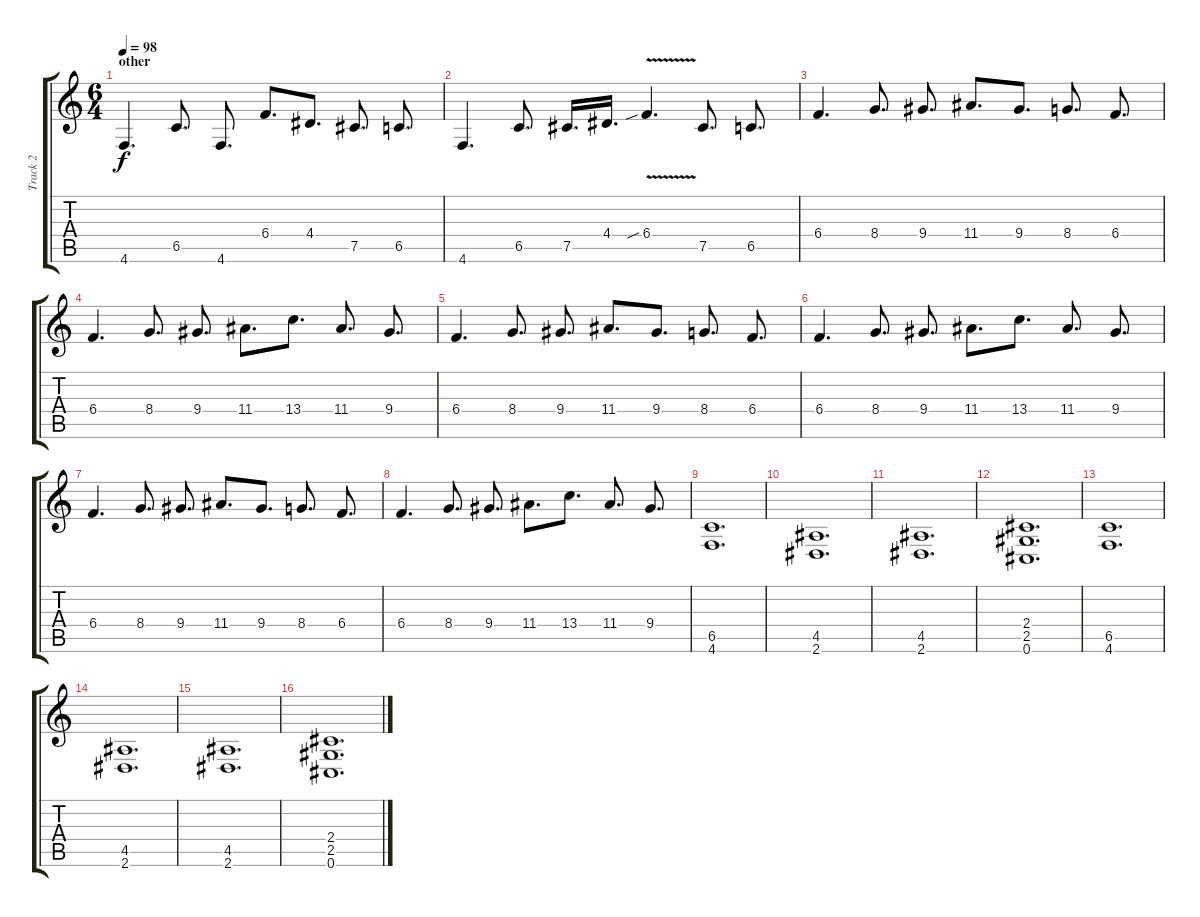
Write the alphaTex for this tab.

\track ("Track 2" "Track 2") {instrument distortionguitar}
\staff {score tabs}
\tuning (Db4 Ab3 E3 B2 Gb2 Db2) {hide}
\ts (6 4)
\section ("" "other ")
\tempo 98
\clef g2
\ks c
4.6.4{d dy f} 6.5.8{d} 4.6.8{d} 6.4.8{d} 4.4.8{d} 7.5.8{d} 6.5.8{d} |
4.6.4{d} 6.5.8{d} 7.5.16{d} 4.4.16{d} 6.4{v sib}.4{d} 7.5.8{d} 6.5.8{d} |
6.4.4{d} 8.4.8{d} 9.4.8{d} 11.4.8{d} 9.4.8{d} 8.4.8{d} 6.4.8{d} |
6.4.4{d} 8.4.8{d} 9.4.8{d} 11.4.8{d} 13.4.8{d} 11.4.8{d} 9.4.8{d} |
6.4.4{d} 8.4.8{d} 9.4.8{d} 11.4.8{d} 9.4.8{d} 8.4.8{d} 6.4.8{d} |
6.4.4{d} 8.4.8{d} 9.4.8{d} 11.4.8{d} 13.4.8{d} 11.4.8{d} 9.4.8{d} |
6.4.4{d} 8.4.8{d} 9.4.8{d} 11.4.8{d} 9.4.8{d} 8.4.8{d} 6.4.8{d} |
6.4.4{d} 8.4.8{d} 9.4.8{d} 11.4.8{d} 13.4.8{d} 11.4.8{d} 9.4.8{d} |
(6.5 4.6).1{d} |
(4.5 2.6).1{d} |
(4.5 2.6).1{d} |
(2.4 2.5 0.6).1{d} |
(6.5 4.6).1{d} |
(4.5 2.6).1{d} |
(4.5 2.6).1{d} |
(2.4 2.5 0.6).1{d}
